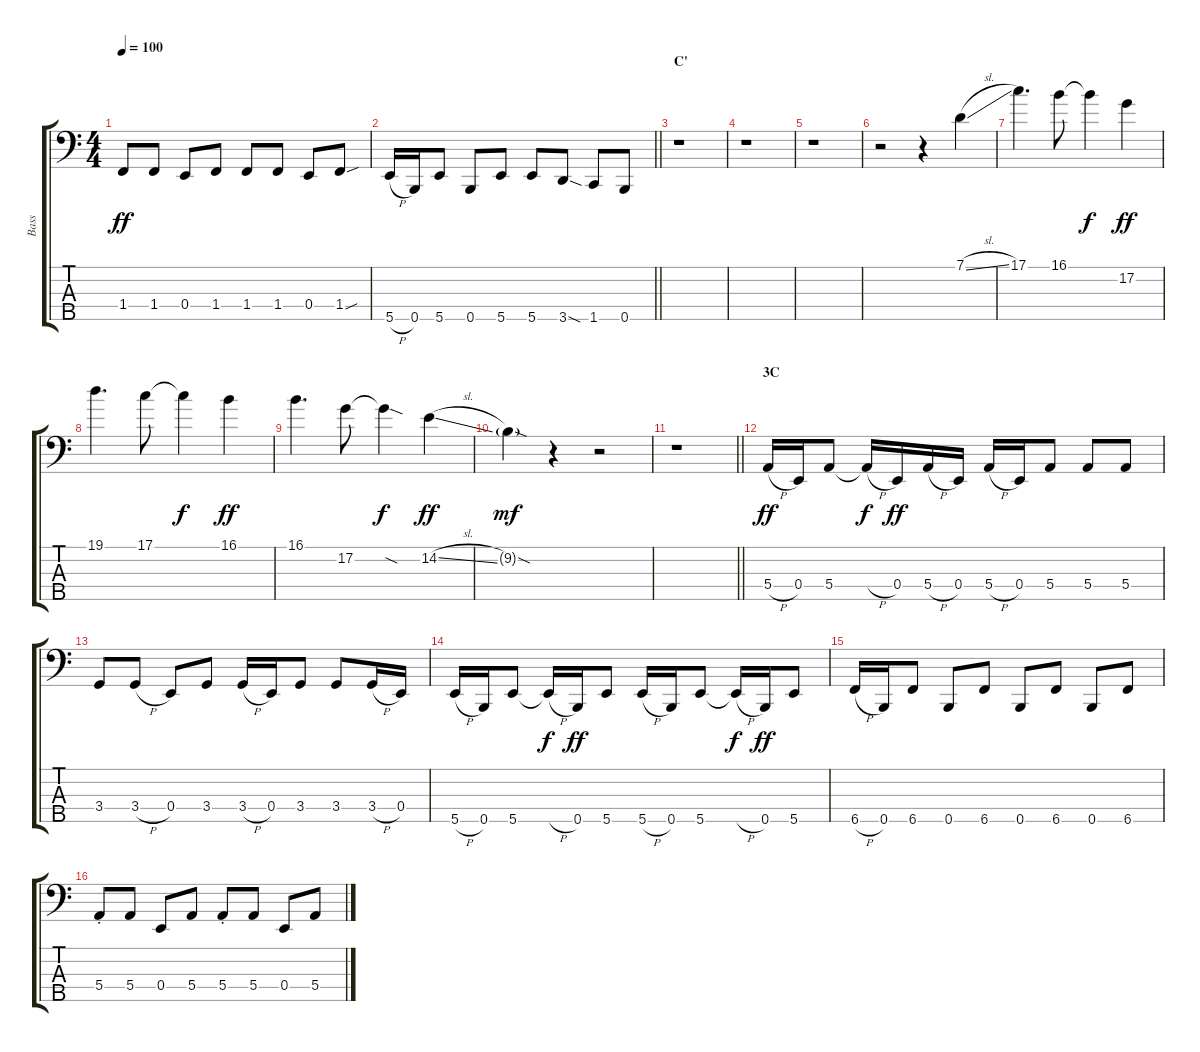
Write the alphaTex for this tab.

\track ("Bass" "Bass") {instrument electricbasspick}
\staff {score tabs}
\tuning (G2 D2 A1 E1 B0) {hide}
\ts (4 4)
\tempo 100
\clef f4
\ks c
1.4.8{dy ff} 1.4.8 0.4.8 1.4.8 1.4.8 1.4.8 0.4.8 1.4{sou}.8 |
\barLineRight lightlight
5.5{h}.16 0.5.16 5.5.8 0.5.8 5.5.8 5.5.8 3.5{sod}.8 1.5.8 0.5.8 |
\section ("" "C'")
r.1 |
r.1 |
r.1 |
r.2 r.4 7.1{sl}.4 |
17.1.4{d} 16.1.8 16.1{t}.4{dy f} 17.2.4{dy ff} |
19.1.4{d} 17.1.8 17.1{t}.4{dy f} 16.1.4{dy ff} |
16.1.4{d} 17.2.8 17.2{sod t}.4{dy f} 14.2{sl}.4{dy ff} |
9.2{sod g}.4{dy mf} r.4 r.2 |
\barLineRight lightlight
r.1 |
\section ("" "3C")
5.4{h}.16{dy ff} 0.4.16 5.4.8 5.4{h t}.16{dy f} 0.4.16{dy ff} 5.4{h}.16 0.4.16 5.4{h}.16 0.4.16 5.4.8 5.4.8 5.4.8 |
3.4.8 3.4{h}.8 0.4.8 3.4.8 3.4{h}.16 0.4.16 3.4.8 3.4.8 3.4{h}.16 0.4.16 |
5.5{h}.16 0.5.16 5.5.8 5.5{h t}.16{dy f} 0.5.16{dy ff} 5.5.8 5.5{h}.16 0.5.16 5.5.8 5.5{h t}.16{dy f} 0.5.16{dy ff} 5.5.8 |
6.5{h}.16 0.5.16 6.5.8 0.5.8 6.5.8 0.5.8 6.5.8 0.5.8 6.5.8 |
5.4{st}.8 5.4.8 0.4.8 5.4.8 5.4{st}.8 5.4.8 0.4.8 5.4.8
